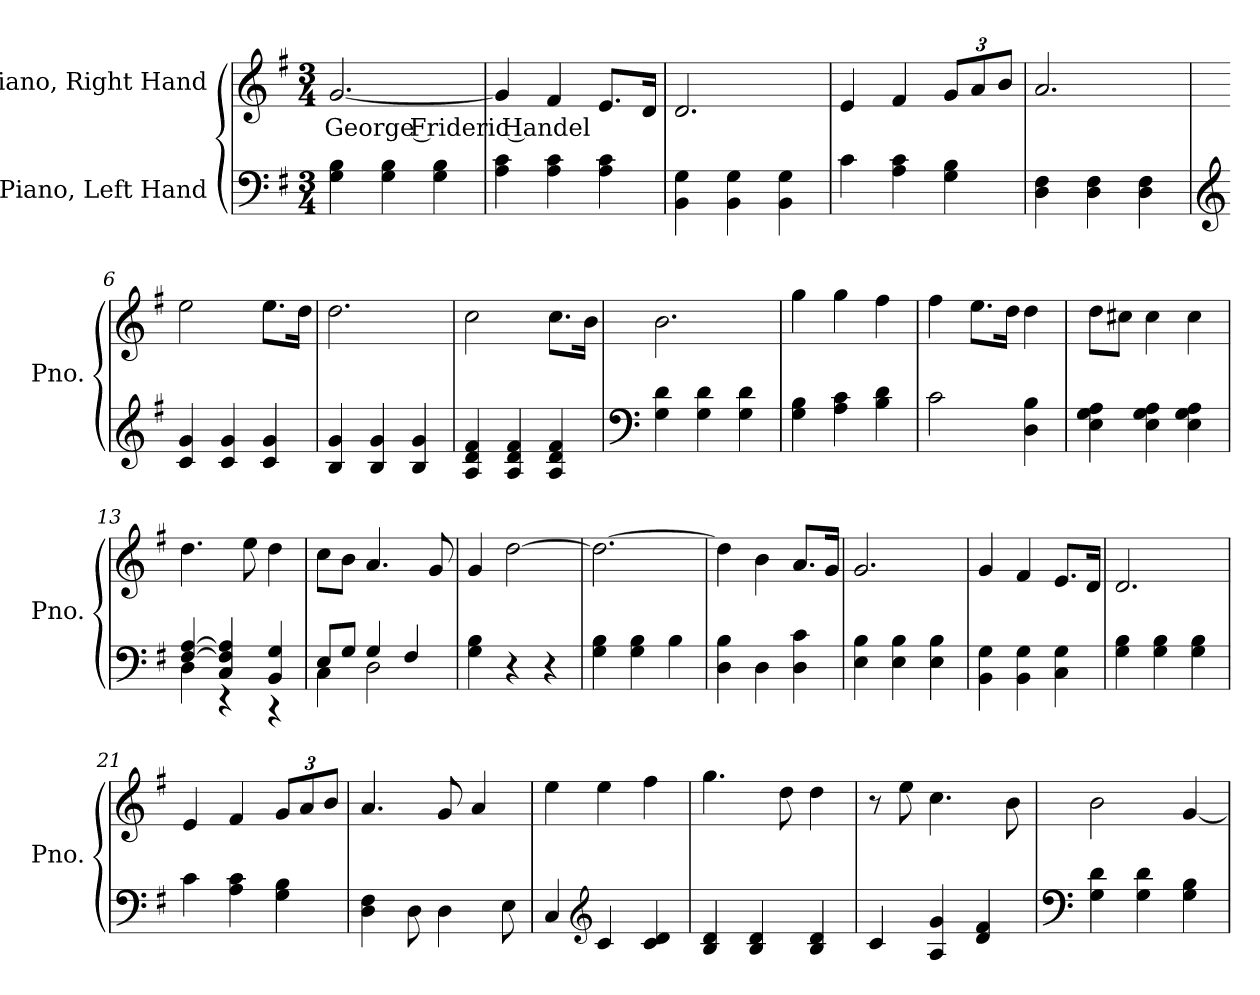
**kern	**kern	**text
*part2	*part1	*part1
*staff2	*staff1	*staff1
*I"Piano, Left Hand	*I"Piano, Right Hand	*
*I'Pno.	*I'Pno.	*
*clefF4	*clefG2	*
*k[f#]	*k[f#]	*
*M3/4	*M3/4	*
*MM75	*MM75	*
=1	=1	=1
!	!	!LO:LY:b
4G\ 4B\	[2.g/	George Frideric Handel
4G\ 4B\	.	.
4G\ 4B\	.	.
=2	=2	=2
4A\ 4c\	4g/]	.
4A\ 4c\	4f#/	.
4A\ 4c\	8.e/L	.
.	16d/Jk	.
=3	=3	=3
4BB\ 4G\	2.d/	.
4BB\ 4G\	.	.
4BB\ 4G\	.	.
=4	=4	=4
4c\	4e/	.
4A\ 4c\	4f#/	.
*	*Xbrackettup	*
4G\ 4B\	12g/L	.
.	12a/	.
.	12b/J	.
=5	=5	=5
4D\ 4F#\	2.a/	.
4D\ 4F#\	.	.
4D\ 4F#\	.	.
!!LO:LB:g=z
=6	=6	=6
*clefG2	*	*
4c/ 4g/	2ee\	.
4c/ 4g/	.	.
4c/ 4g/	8.ee\L	.
.	16dd\Jk	.
=7	=7	=7
4B/ 4g/	2.dd\	.
4B/ 4g/	.	.
4B/ 4g/	.	.
=8	=8	=8
4A/ 4d/ 4f#/	2cc\	.
4A/ 4d/ 4f#/	.	.
4A/ 4d/ 4f#/	8.cc\L	.
.	16b\Jk	.
=9	=9	=9
*clefF4	*	*
4G\ 4d\	2.b\	.
4G\ 4d\	.	.
4G\ 4d\	.	.
=10	=10	=10
4G\ 4B\	4gg\	.
4A\ 4c\	4gg\	.
4B\ 4d\	4ff#\	.
=11	=11	=11
2c\	4ff#\	.
.	8.ee\L	.
.	16dd\Jk	.
4D\ 4B\	4dd\	.
=12	=12	=12
4E\ 4G\ 4A\	8dd\L	.
.	8cc#X\J	.
4E\ 4G\ 4A\	4cc#\	.
4E\ 4G\ 4A\	4cc#\	.
!!LO:LB:g=z
=13	=13	=13
*^	*	*
[4F#/ [4A/	4D\	4.dd\	.
4C/ 4F#/] 4A/]	4r	.	.
.	.	8ee\	.
4BB/ 4G/	4r	4dd\	.
=14	=14	=14	=14
8E/L	4C\	8cc\L	.
8G/J	.	8b\J	.
4G/	2D\	4.a/	.
4F#/	.	.	.
.	.	8g/	.
*v	*v	*	*
=15	=15	=15
4G\ 4B\	4g/	.
4r	[2dd\	.
4r	.	.
=16	=16	=16
4G\ 4B\	2.dd\_	.
4G\ 4B\	.	.
4B\	.	.
=17	=17	=17
4D\ 4B\	4dd\]	.
4D\	4b\	.
4D\ 4c\	8.a/L	.
.	16g/Jk	.
=18	=18	=18
4E\ 4B\	2.g/	.
4E\ 4B\	.	.
4E\ 4B\	.	.
=19	=19	=19
4BB\ 4G\	4g/	.
4BB\ 4G\	4f#/	.
4C\ 4G\	8.e/L	.
.	16d/Jk	.
=20	=20	=20
4G\ 4B\	2.d/	.
4G\ 4B\	.	.
4G\ 4B\	.	.
!!LO:LB:g=z
=21	=21	=21
4c\	4e/	.
4A\ 4c\	4f#/	.
4G\ 4B\	12g/L	.
.	12a/	.
.	12b/J	.
=22	=22	=22
4D\ 4F#\	4.a/	.
8D\	.	.
4D\	8g/	.
.	4a/	.
8E\	.	.
=23	=23	=23
4C/	4ee\	.
*clefG2	*	*
4c/	4ee\	.
4c/ 4d/	4ff#\	.
=24	=24	=24
4B/ 4d/	4.gg\	.
4B/ 4d/	.	.
.	8dd\	.
4B/ 4d/	4dd\	.
=25	=25	=25
4c/	8r	.
.	8ee\	.
4A/ 4g/	4.cc\	.
4d/ 4f#/	.	.
.	8b\	.
=26	=26	=26
*clefF4	*	*
4G\ 4d\	2b\	.
4G\ 4d\	.	.
4G\ 4B\	[4g/	.
=	=	=
*-	*-	*-
